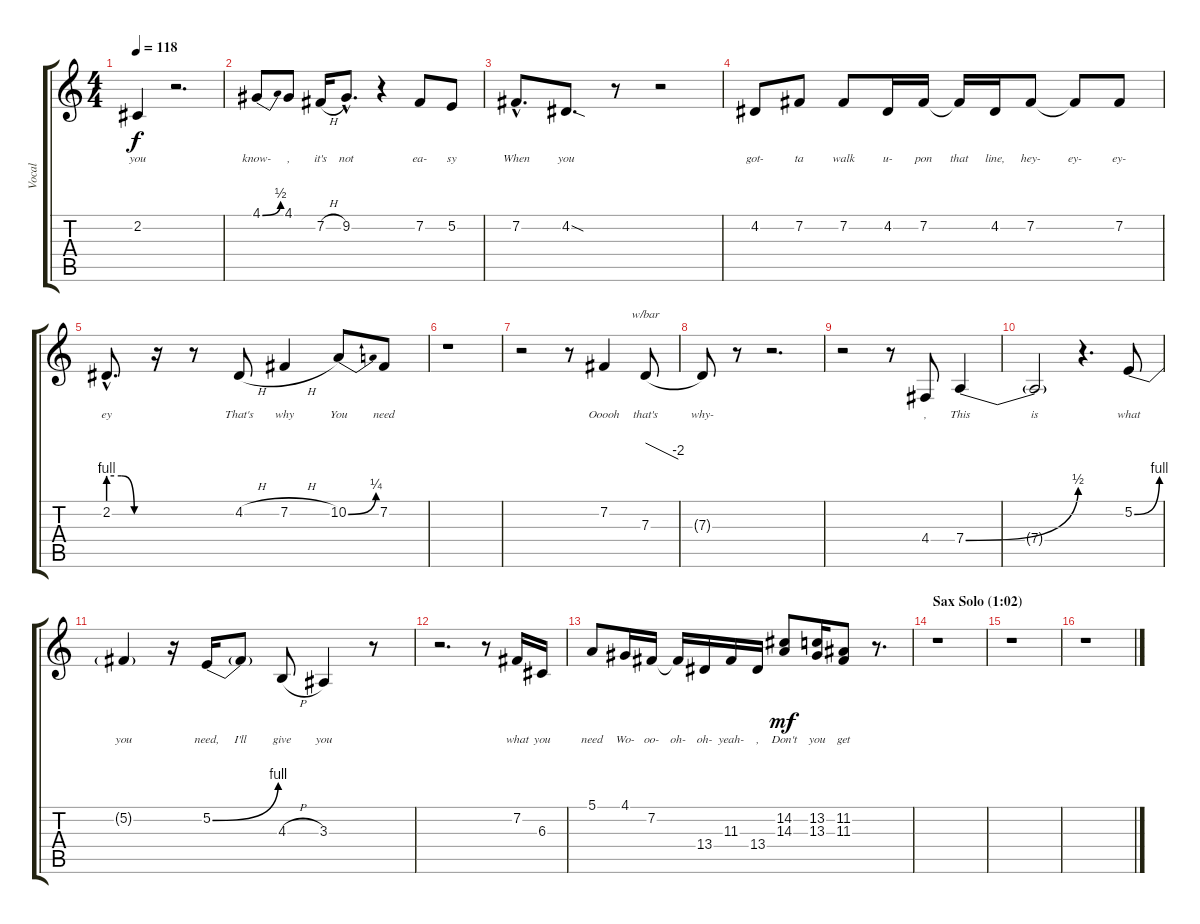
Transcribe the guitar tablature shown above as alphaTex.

\track ("Vocal" "Vocal") {instrument clarinet}
\staff {score tabs}
\tuning (E4 B3 G3 D3 A2 E2) {hide}
\ts (4 4)
\tempo 118
\clef g2
\ks c
2.2.4{lyrics (0 "you") lyrics (1 "") lyrics (2 "") lyrics (3 "") lyrics (4 "") dy f} r.2{d} |
4.1{be (bend 0 0 60 2)}.8{lyrics (0 "know-") lyrics (1 "") lyrics (2 "") lyrics (3 "") lyrics (4 "")} 4.1.8{lyrics (0 ",") lyrics (1 "") lyrics (2 "") lyrics (3 "") lyrics (4 "")} 7.2{h}.16{lyrics (0 "it's") lyrics (1 "") lyrics (2 "") lyrics (3 "") lyrics (4 "")} 9.2{hac}.8{d lyrics (0 "not") lyrics (1 "") lyrics (2 "") lyrics (3 "") lyrics (4 "")} r.4 7.2.8{lyrics (0 "ea-") lyrics (1 "") lyrics (2 "") lyrics (3 "") lyrics (4 "")} 5.2.8{lyrics (0 "sy") lyrics (1 "") lyrics (2 "") lyrics (3 "") lyrics (4 "")} |
7.2{hac}.8{d lyrics (0 "When") lyrics (1 "") lyrics (2 "") lyrics (3 "") lyrics (4 "")} 4.2{sod}.8{d lyrics (0 "you") lyrics (1 "") lyrics (2 "") lyrics (3 "") lyrics (4 "")} r.8 r.2 |
4.2.8{lyrics (0 "got-") lyrics (1 "") lyrics (2 "") lyrics (3 "") lyrics (4 "")} 7.2.8{lyrics (0 "ta") lyrics (1 "") lyrics (2 "") lyrics (3 "") lyrics (4 "")} 7.2.8{lyrics (0 "walk") lyrics (1 "") lyrics (2 "") lyrics (3 "") lyrics (4 "")} 4.2.16{lyrics (0 "u-") lyrics (1 "") lyrics (2 "") lyrics (3 "") lyrics (4 "")} 7.2.16{lyrics (0 "pon") lyrics (1 "") lyrics (2 "") lyrics (3 "") lyrics (4 "")} 7.2{t}.16{lyrics (0 "that") lyrics (1 "") lyrics (2 "") lyrics (3 "") lyrics (4 "")} 4.2.16{lyrics (0 "line,") lyrics (1 "") lyrics (2 "") lyrics (3 "") lyrics (4 "")} 7.2.8{lyrics (0 "hey-") lyrics (1 "") lyrics (2 "") lyrics (3 "") lyrics (4 "")} 7.2{t}.8{lyrics (0 "ey-") lyrics (1 "") lyrics (2 "") lyrics (3 "") lyrics (4 "")} 7.2.8{lyrics (0 "ey-") lyrics (1 "") lyrics (2 "") lyrics (3 "") lyrics (4 "")} |
2.2{be (custom 0 4 20 4 40 0 60 0) hac}.8{d lyrics (0 "ey") lyrics (1 "") lyrics (2 "") lyrics (3 "") lyrics (4 "")} r.16 r.8 4.2{h}.8{lyrics (0 "That's") lyrics (1 "") lyrics (2 "") lyrics (3 "") lyrics (4 "")} 7.2{h}.4{lyrics (0 "why") lyrics (1 "") lyrics (2 "") lyrics (3 "") lyrics (4 "")} 10.2{be (bend 0 0 60 1)}.8{lyrics (0 "You") lyrics (1 "") lyrics (2 "") lyrics (3 "") lyrics (4 "")} 7.2.8{lyrics (0 "need") lyrics (1 "") lyrics (2 "") lyrics (3 "") lyrics (4 "")} |
r.1 |
r.2 r.8 7.2.4{lyrics (0 "Ooooh") lyrics (1 "") lyrics (2 "") lyrics (3 "") lyrics (4 "")} 7.3.8{tbe (dive default 0 0 60 -8) lyrics (0 "that's") lyrics (1 "") lyrics (2 "") lyrics (3 "") lyrics (4 "")} |
7.3{t}.8{lyrics (0 "why-") lyrics (1 "") lyrics (2 "") lyrics (3 "") lyrics (4 "")} r.8 r.2{d} |
r.2 r.8 4.4.8{lyrics (0 ",") lyrics (1 "") lyrics (2 "") lyrics (3 "") lyrics (4 "")} 7.4{be (bend 0 0 60 2)}.4{lyrics (0 "This") lyrics (1 "") lyrics (2 "") lyrics (3 "") lyrics (4 "")} |
7.4{t}.2{lyrics (0 "is") lyrics (1 "") lyrics (2 "") lyrics (3 "") lyrics (4 "")} r.4{d} 5.2{be (bend 0 0 60 4)}.8{lyrics (0 "what") lyrics (1 "") lyrics (2 "") lyrics (3 "") lyrics (4 "")} |
5.2{t}.4{lyrics (0 "you") lyrics (1 "") lyrics (2 "") lyrics (3 "") lyrics (4 "")} r.16 5.2{be (bend 0 0 60 4)}.16{lyrics (0 "need,") lyrics (1 "") lyrics (2 "") lyrics (3 "") lyrics (4 "")} 5.2{t}.8{lyrics (0 "I'll") lyrics (1 "") lyrics (2 "") lyrics (3 "") lyrics (4 "")} 4.3{h}.8{lyrics (0 "give") lyrics (1 "") lyrics (2 "") lyrics (3 "") lyrics (4 "")} 3.3.4{lyrics (0 "you") lyrics (1 "") lyrics (2 "") lyrics (3 "") lyrics (4 "")} r.8 |
r.2{d} r.8 7.2.16{lyrics (0 "what") lyrics (1 "") lyrics (2 "") lyrics (3 "") lyrics (4 "")} 6.3.16{lyrics (0 "you") lyrics (1 "") lyrics (2 "") lyrics (3 "") lyrics (4 "")} |
5.1.8{lyrics (0 "need") lyrics (1 "") lyrics (2 "") lyrics (3 "") lyrics (4 "")} 4.1.16{lyrics (0 "Wo-") lyrics (1 "") lyrics (2 "") lyrics (3 "") lyrics (4 "")} 7.2.16{lyrics (0 "oo-") lyrics (1 "") lyrics (2 "") lyrics (3 "") lyrics (4 "")} 7.2{t}.16{lyrics (0 "oh-") lyrics (1 "") lyrics (2 "") lyrics (3 "") lyrics (4 "")} 13.4.16{lyrics (0 "oh-") lyrics (1 "") lyrics (2 "") lyrics (3 "") lyrics (4 "")} 11.3.16{lyrics (0 "yeah-") lyrics (1 "") lyrics (2 "") lyrics (3 "") lyrics (4 "")} 13.4.16{lyrics (0 ",") lyrics (1 "") lyrics (2 "") lyrics (3 "") lyrics (4 "")} (14.2 14.3).8{lyrics (0 "Don't") lyrics (1 "") lyrics (2 "") lyrics (3 "") lyrics (4 "") dy mf} (13.2 13.3).16{lyrics (0 "you") lyrics (1 "") lyrics (2 "") lyrics (3 "") lyrics (4 "")} (11.2 11.3).8{lyrics (0 "get") lyrics (1 "") lyrics (2 "") lyrics (3 "") lyrics (4 "")} r.8{d} |
\section ("" "Sax Solo (1:02)")
r.1 |
r.1 |
r.1
